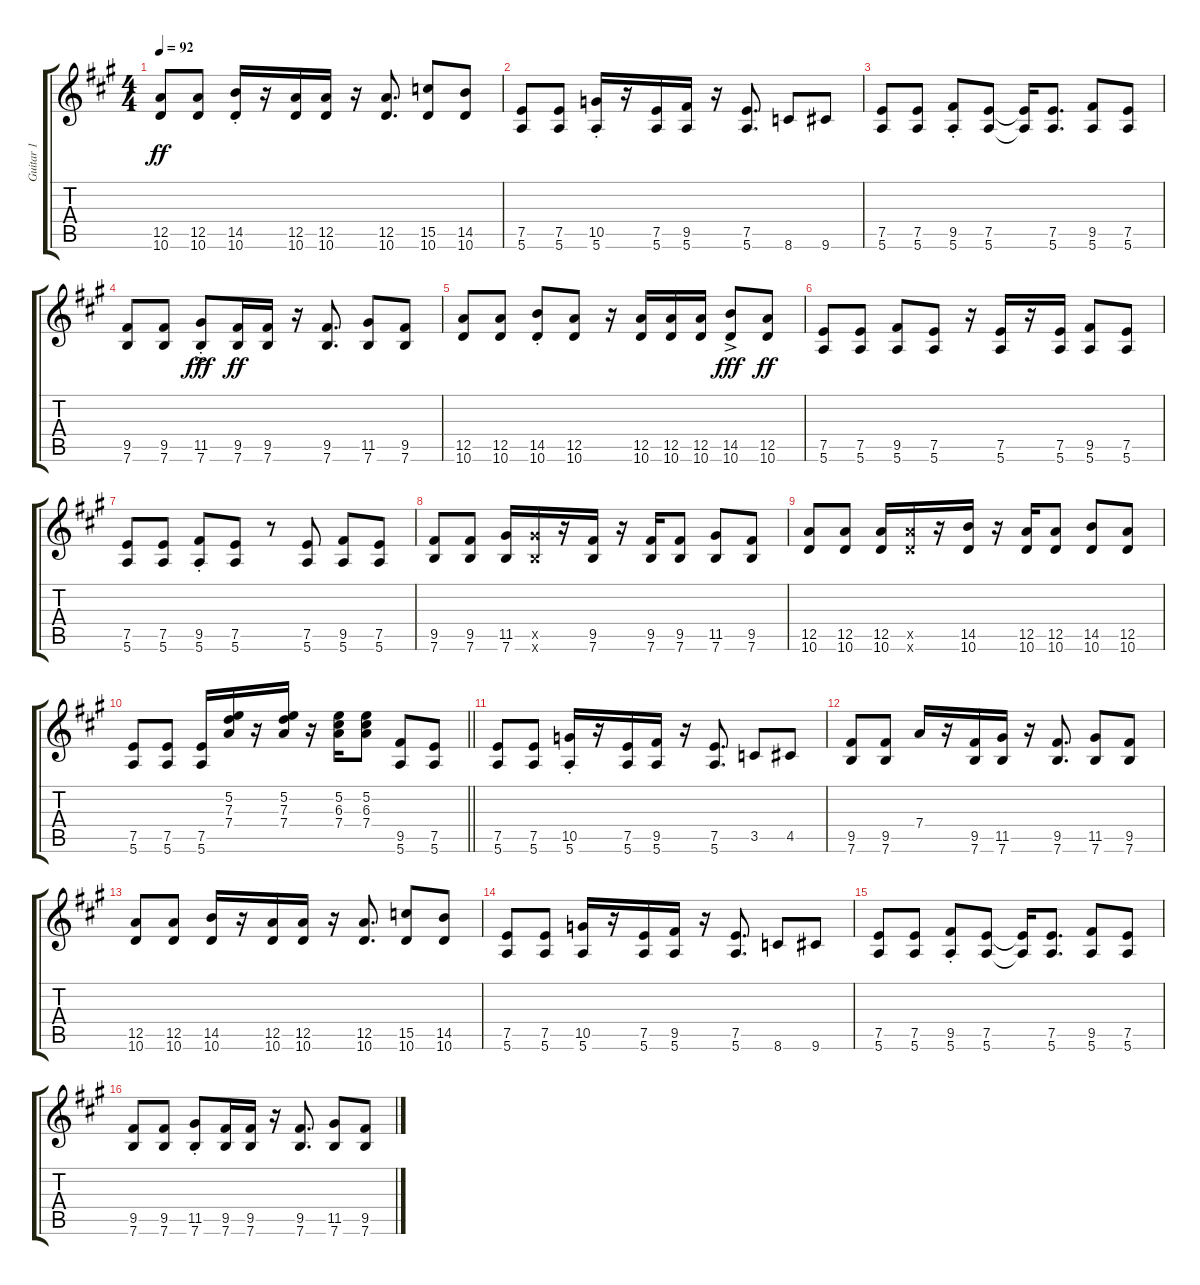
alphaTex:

\track ("Guitar 1" "Guitar 1") {instrument distortionguitar}
\staff {score tabs}
\tuning (E4 B3 G3 D3 A2 E2) {hide}
\ts (4 4)
\tempo 92
\clef g2
\ks a
(12.5 10.6).8{dy ff} (12.5 10.6).8 (14.5{st} 10.6{st}).16 r.16 (12.5 10.6).16 (12.5 10.6).16 r.16 (12.5 10.6).8{d} (15.5 10.6).8 (14.5 10.6).8 |
(7.5 5.6).8 (7.5 5.6).8 (10.5{st} 5.6{st}).16 r.16 (7.5 5.6).16 (9.5 5.6).16 r.16 (7.5 5.6).8{d} 8.6.8 9.6.8 |
(7.5 5.6).8 (7.5 5.6).8 (9.5{st} 5.6{st}).8 (7.5 5.6).8 (7.5{t} 5.6{t}).16 (7.5 5.6).8{d} (9.5 5.6).8 (7.5 5.6).8 |
(9.5 7.6).8 (9.5 7.6).8 (11.5{ac st} 7.6{ac st}).8{dy fff} (9.5 7.6).16{dy ff} (9.5 7.6).16 r.16 (9.5 7.6).8{d} (11.5 7.6).8 (9.5 7.6).8 |
(12.5 10.6).8 (12.5 10.6).8 (14.5{st} 10.6{st}).8 (12.5 10.6).8 r.16 (12.5 10.6).16 (12.5 10.6).16 (12.5 10.6).16 (14.5{ac} 10.6{ac}).8{dy fff} (12.5 10.6).8{dy ff} |
(7.5 5.6).8 (7.5 5.6).8 (9.5 5.6).8 (7.5 5.6).8 r.16 (7.5 5.6).16 r.16 (7.5 5.6).16 (9.5 5.6).8 (7.5 5.6).8 |
(7.5 5.6).8 (7.5 5.6).8 (9.5{st} 5.6{st}).8 (7.5 5.6).8 r.8 (7.5 5.6).8 (9.5 5.6).8 (7.5 5.6).8 |
(9.5 7.6).8 (9.5 7.6).8 (11.5 7.6).16 (11.5{x} 7.6{x}).16 r.16 (9.5 7.6).16 r.16 (9.5 7.6).16 (9.5 7.6).8 (11.5 7.6).8 (9.5 7.6).8 |
(12.5 10.6).8 (12.5 10.6).8 (12.5 10.6).16 (12.5{x} 10.6{x}).16 r.16 (14.5 10.6).16 r.16 (12.5 10.6).16 (12.5 10.6).8 (14.5 10.6).8 (12.5 10.6).8 |
\barLineRight lightlight
(7.5 5.6).8 (7.5 5.6).8 (7.5 5.6).16 (5.2 7.3 7.4).16 r.16 (5.2 7.3 7.4).16 r.16 (5.2 6.3 7.4).16 (5.2 6.3 7.4).8 (9.5 5.6).8 (7.5 5.6).8 |
(7.5 5.6).8 (7.5 5.6).8 (10.5{st} 5.6{st}).16 r.16 (7.5 5.6).16 (9.5 5.6).16 r.16 (7.5 5.6).8{d} 3.5.8 4.5.8 |
(9.5 7.6).8 (9.5 7.6).8 7.4.16 r.16 (9.5 7.6).16 (11.5 7.6).16 r.16 (9.5 7.6).8{d} (11.5 7.6).8 (9.5 7.6).8 |
(12.5 10.6).8 (12.5 10.6).8 (14.5 10.6).16 r.16 (12.5 10.6).16 (12.5 10.6).16 r.16 (12.5 10.6).8{d} (15.5 10.6).8 (14.5 10.6).8 |
(7.5 5.6).8 (7.5 5.6).8 (10.5 5.6).16 r.16 (7.5 5.6).16 (9.5 5.6).16 r.16 (7.5 5.6).8{d} 8.6.8 9.6.8 |
(7.5 5.6).8 (7.5 5.6).8 (9.5{st} 5.6{st}).8 (7.5 5.6).8 (7.5{t} 5.6{t}).16 (7.5 5.6).8{d} (9.5 5.6).8 (7.5 5.6).8 |
(9.5 7.6).8 (9.5 7.6).8 (11.5{st} 7.6{st}).8 (9.5 7.6).16 (9.5 7.6).16 r.16 (9.5 7.6).8{d} (11.5 7.6).8 (9.5 7.6).8
